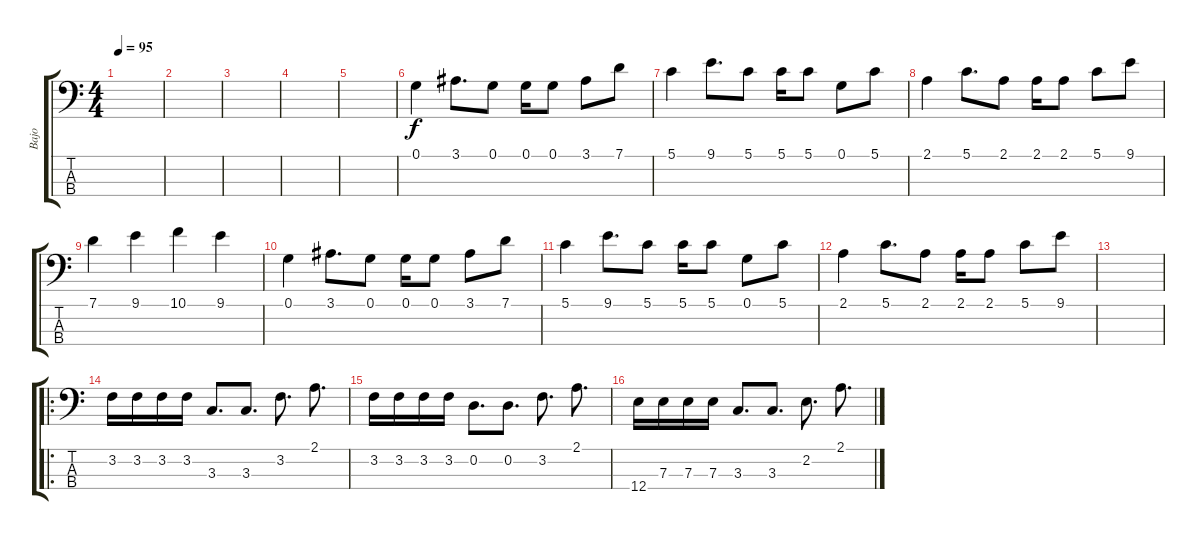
\track ("Bajo" "Bajo") {instrument electricbassfinger}
\staff {score tabs}
\tuning (G2 D2 A1 E1) {hide}
\ts (4 4)
\tempo 95
\clef f4
\ks c
|
|
|
|
|
0.1.4 3.1.8{d} 0.1.8 0.1.16 0.1.8 3.1.8 7.1.8 |
5.1.4 9.1.8{d} 5.1.8 5.1.16 5.1.8 0.1.8 5.1.8 |
2.1.4 5.1.8{d} 2.1.8 2.1.16 2.1.8 5.1.8 9.1.8 |
7.1.4 9.1.4 10.1.4 9.1.4 |
0.1.4 3.1.8{d} 0.1.8 0.1.16 0.1.8 3.1.8 7.1.8 |
5.1.4 9.1.8{d} 5.1.8 5.1.16 5.1.8 0.1.8 5.1.8 |
2.1.4 5.1.8{d} 2.1.8 2.1.16 2.1.8 5.1.8 9.1.8 |
|
\ro
3.2.16 3.2.16 3.2.16 3.2.16 3.3.8{d} 3.3.8{d} 3.2.8{d} 2.1.8{d} |
3.2.16 3.2.16 3.2.16 3.2.16 0.2.8{d} 0.2.8{d} 3.2.8{d} 2.1.8{d} |
12.4.16 7.3.16 7.3.16 7.3.16 3.3.8{d} 3.3.8{d} 2.2.8{d} 2.1.8{d}
